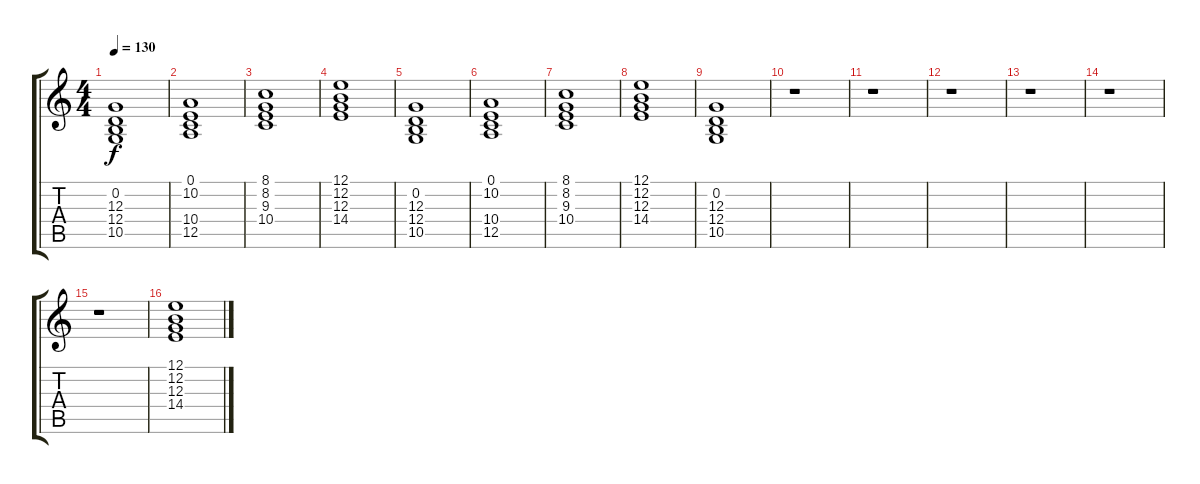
\track "" {instrument stringensemble1}
\staff {score tabs}
\tuning (E4 B3 G3 D3 A2 E2) {hide}
\ts (4 4)
\tempo 130
\clef g2
\ks c
(0.2 12.3 12.4 10.5).1{dy f} |
(0.1 10.2 10.4 12.5).1 |
(8.1 8.2 9.3 10.4).1 |
(12.1 12.2 12.3 14.4).1 |
(0.2 12.3 12.4 10.5).1 |
(0.1 10.2 10.4 12.5).1 |
(8.1 8.2 9.3 10.4).1 |
(12.1 12.2 12.3 14.4).1 |
(0.2 12.3 12.4 10.5).1 |
r.1 |
r.1 |
r.1 |
r.1 |
r.1 |
r.1 |
(12.1 12.2 12.3 14.4).1
